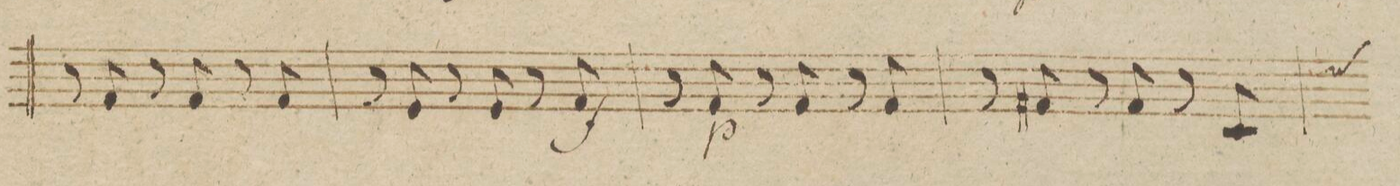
**kern	**dynam
*I"Violino 2do	*
*clefG2	*
*k[b-]	*
*M3/4	*
8r	.
8f/	.
8r	.
8f/	.
8r	.
8f/	.
=19	=19
8r	.
8e/	.
8r	.
8e/	.
8r	.
8f/	f
=20	=20
8r	.
8f/	p
8r	.
8f/	.
8r	.
8f/	.
=21	=21
8r	.
8f#X/	.
8r	.
8f#/	.
8r	.
8c/	.
*custos	*
=22	=22
*-	*-
